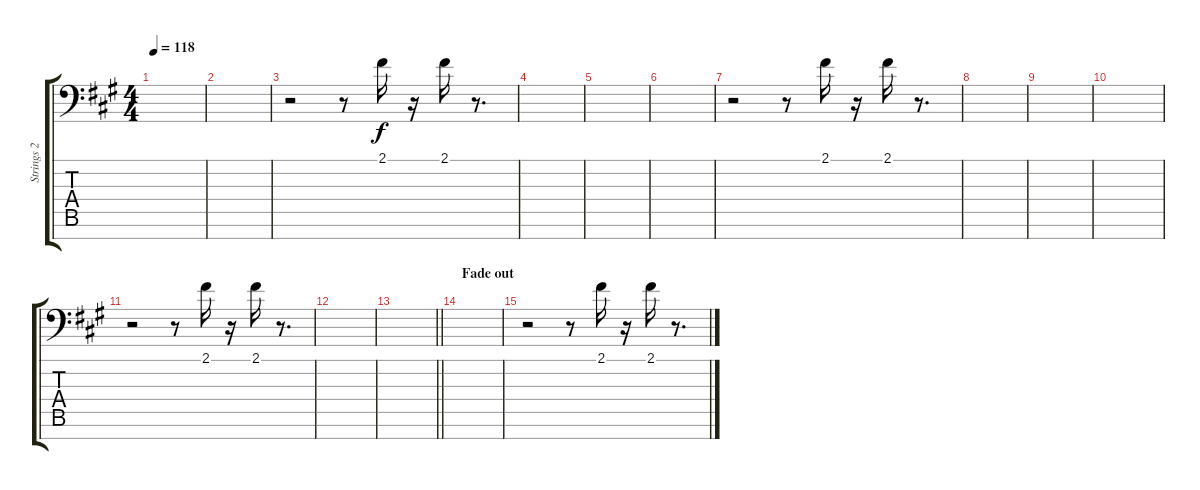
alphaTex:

\track ("Strings 2" "Strings 2") {instrument tremolostrings}
\staff {score tabs}
\tuning (E4 B3 G3 D3 A2 E2 C-1) {hide}
\ts (4 4)
\tempo 118
\clef f4
\ks f#minor
|
|
r.2 r.8 2.1.16 r.16 2.1.16 r.8{d} |
|
|
|
r.2 r.8 2.1.16 r.16 2.1.16 r.8{d} |
|
|
|
r.2 r.8 2.1.16 r.16 2.1.16 r.8{d} |
|
\barLineRight lightlight
|
\section ("" "Fade out")
|
r.2 r.8 2.1.16 r.16 2.1.16 r.8{d}
